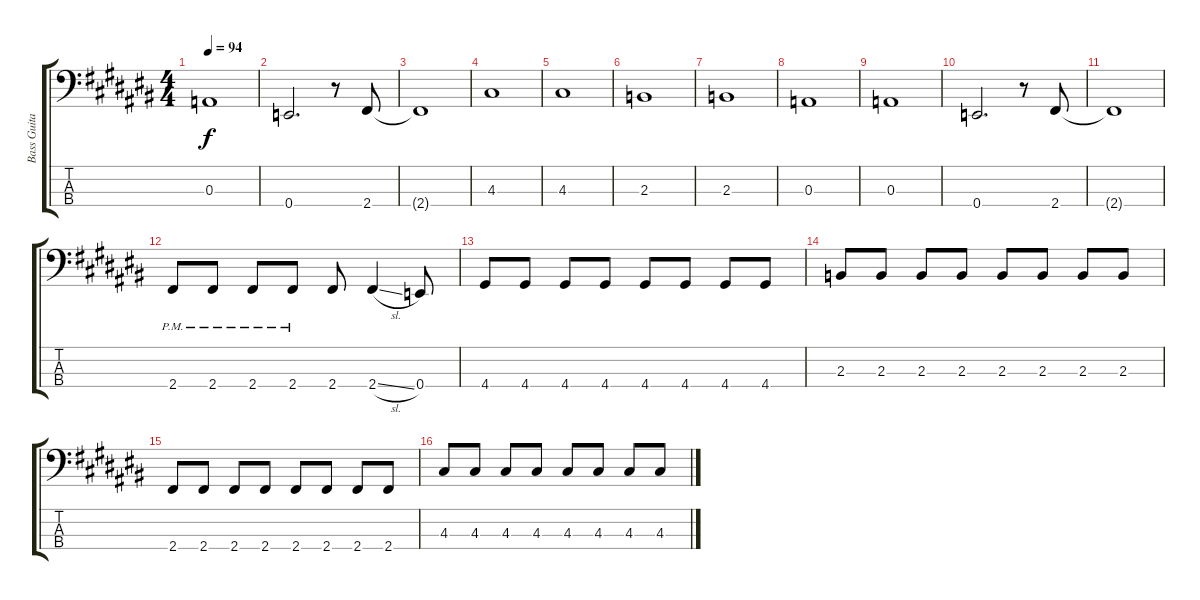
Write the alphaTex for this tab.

\track ("Bass Guitar" "Bass Guita") {instrument electricbasspick}
\staff {score tabs}
\tuning (G2 D2 A1 E1) {hide}
\ts (4 4)
\tempo 94
\clef f4
\ks c#
0.3.1{dy f} |
0.4.2{d} r.8 2.4.8 |
2.4{t}.1 |
4.3.1 |
4.3.1 |
2.3.1 |
2.3.1 |
0.3.1 |
0.3.1 |
0.4.2{d} r.8 2.4.8 |
2.4{t}.1 |
2.4{pm}.8 2.4{pm}.8 2.4{pm}.8 2.4{pm}.8 2.4.8 2.4{sl}.4 0.4.8 |
4.4.8 4.4.8 4.4.8 4.4.8 4.4.8 4.4.8 4.4.8 4.4.8 |
2.3.8 2.3.8 2.3.8 2.3.8 2.3.8 2.3.8 2.3.8 2.3.8 |
2.4.8 2.4.8 2.4.8 2.4.8 2.4.8 2.4.8 2.4.8 2.4.8 |
4.3.8 4.3.8 4.3.8 4.3.8 4.3.8 4.3.8 4.3.8 4.3.8
